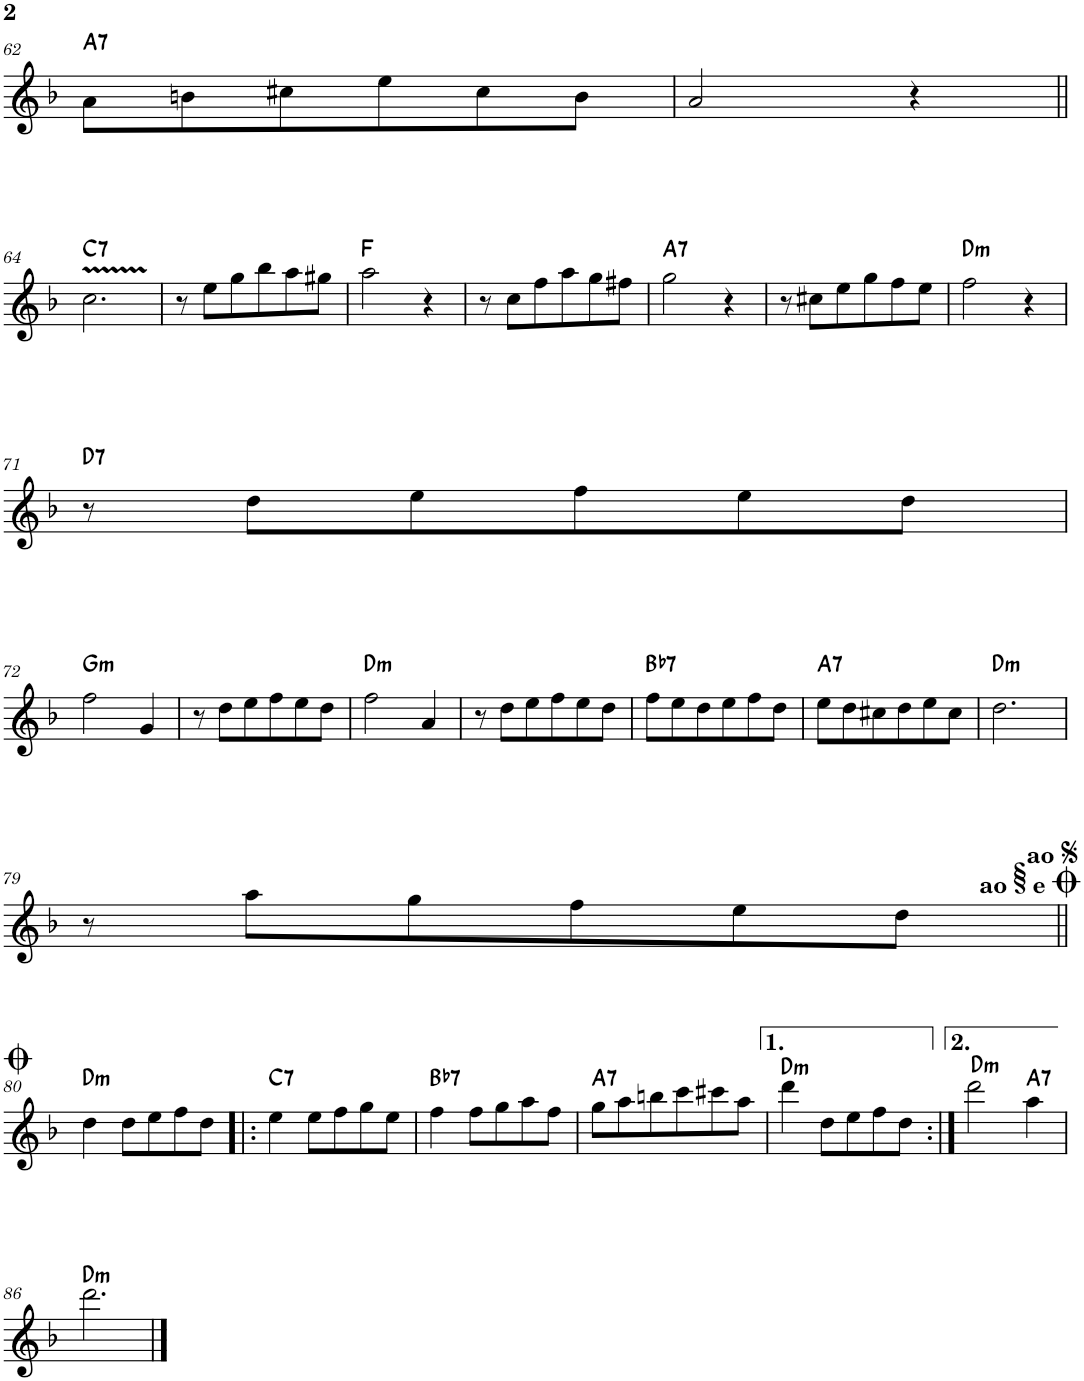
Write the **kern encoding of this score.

**kern	**harte
*part1	*part1
*staff1	*
*I"Melodia	*
!!LO:PB:g=z
*clefG2	*
*k[b-]	*
*M3/4	*
=62	=62
!	!LO:H:kt=7
8a\L	A:7
8bn\	.
8cc#X\	.
8ee\	.
8cc#\	.
8b\J	.
=63	=63
2a/	.
4r	.
!!LO:LB:g=z
=64||	=64||
!	!LO:H:kt=7
2.cc\	C:7
=65	=65
8r	.
8ee\L	.
8gg\	.
8bb-\	.
8aa\	.
8gg#X\J	.
=66	=66
2aa\	F:maj
4r	.
=67	=67
8r	.
8cc\L	.
8ff\	.
8aa\	.
8gg\	.
8ff#X\J	.
=68	=68
!	!LO:H:kt=7
2gg\	A:7
4r	.
=69	=69
8r	.
8cc#X\L	.
8ee\	.
8gg\	.
8ff\	.
8ee\J	.
=70	=70
!	!LO:H:kt=m
2ff\	D:min
4r	.
!!LO:LB:g=z
=71	=71
!	!LO:H:kt=7
8r	D:7
8dd\L	.
8ee\	.
8ff\	.
8ee\	.
8dd\J	.
!!LO:LB:g=z
=72	=72
!	!LO:H:kt=m
2ff\	G:min
4g/	.
=73	=73
8r	.
8dd\L	.
8ee\	.
8ff\	.
8ee\	.
8dd\J	.
=74	=74
!	!LO:H:kt=m
2ff\	D:min
4a/	.
=75	=75
8r	.
8dd\L	.
8ee\	.
8ff\	.
8ee\	.
8dd\J	.
=76	=76
!	!LO:H:kt=7
8ff\L	Bb:7
8ee\	.
8dd\	.
8ee\	.
8ff\	.
8dd\J	.
=77	=77
!	!LO:H:kt=7
8ee\L	A:7
8dd\	.
8cc#X\	.
8dd\	.
8ee\	.
8cc#\J	.
=78	=78
!	!LO:H:kt=m
2.dd\	D:min
!!LO:LB:g=z
=79	=79
8r	.
8aa\L	.
8gg\	.
8ff\	.
8ee\	.
8dd\J	.
!LO:TX:a:t=<b>ao <font size="16"/><font face="ScoreText"/><font size="11"/><font face="Edwin"/> e <font size="13"/><font face="ScoreText"/></b>	!
!!LO:LB:g=z
=80||	=80||
!	!LO:H:kt=m
4dd\	D:min
8dd\L	.
8ee\	.
8ff\	.
8dd\J	.
=81!|:	=81!|:
!	!LO:H:kt=7
4ee\	C:7
8ee\L	.
8ff\	.
8gg\	.
8ee\J	.
=82	=82
!	!LO:H:kt=7
4ff\	Bb:7
8ff\L	.
8gg\	.
8aa\	.
8ff\J	.
=83	=83
!	!LO:H:kt=7
8gg\L	A:7
8aa\	.
8bbn\	.
8ccc\	.
8ccc#X\	.
8aa\J	.
=84	=84
!	!LO:H:kt=m
4ddd\	D:min
8dd\L	.
8ee\	.
8ff\	.
8dd\J	.
=85:|!	=85:|!
!	!LO:H:kt=m
2ddd\	D:min
!	!LO:H:kt=7
4aa\	A:7
!!LO:LB:g=z
=86	=86
!	!LO:H:kt=m
2.ddd\	D:min
==	==
*-	*-
